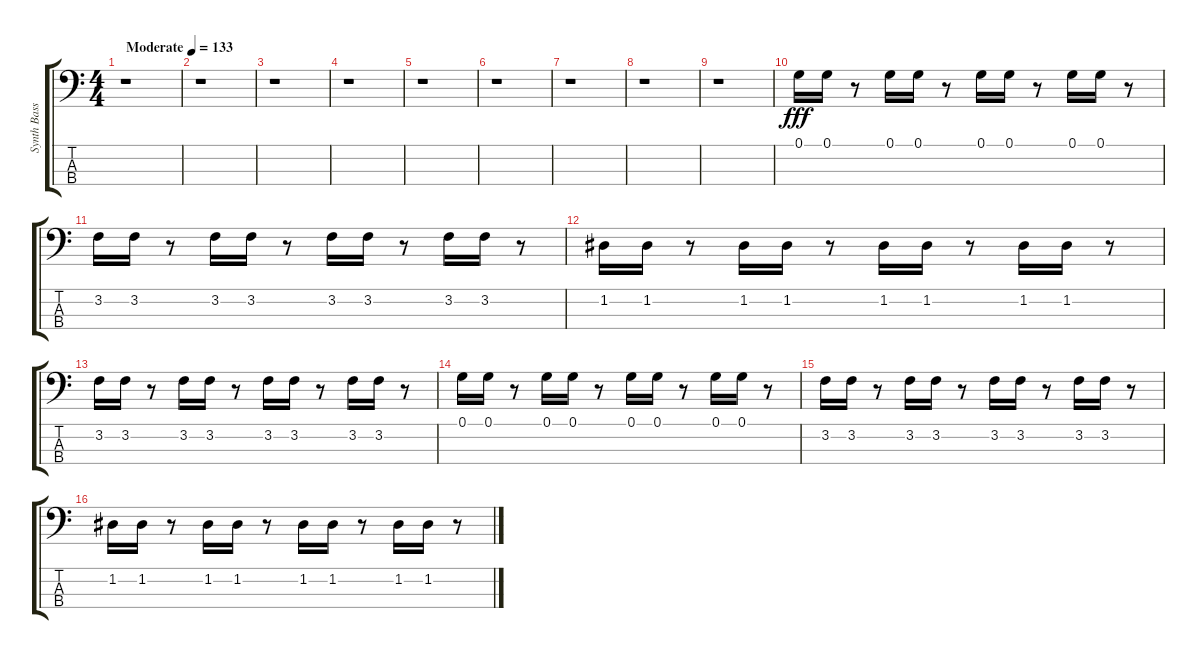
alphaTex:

\track ("Synth Bass 2" "Synth Bass") {instrument synthbass2}
\staff {score tabs}
\tuning (G2 D2 A1 E1) {hide}
\ts (4 4)
\tempo (133 "Moderate")
\clef f4
\ks c
r.1{dy fff instrument synthbass2} |
r.1 |
r.1 |
r.1 |
r.1 |
r.1 |
r.1 |
r.1 |
r.1 |
0.1.16 0.1.16 r.8 0.1.16 0.1.16 r.8 0.1.16 0.1.16 r.8 0.1.16 0.1.16 r.8 |
3.2.16 3.2.16 r.8 3.2.16 3.2.16 r.8 3.2.16 3.2.16 r.8 3.2.16 3.2.16 r.8 |
1.2.16 1.2.16 r.8 1.2.16 1.2.16 r.8 1.2.16 1.2.16 r.8 1.2.16 1.2.16 r.8 |
3.2.16 3.2.16 r.8 3.2.16 3.2.16 r.8 3.2.16 3.2.16 r.8 3.2.16 3.2.16 r.8 |
0.1.16 0.1.16 r.8 0.1.16 0.1.16 r.8 0.1.16 0.1.16 r.8 0.1.16 0.1.16 r.8 |
3.2.16 3.2.16 r.8 3.2.16 3.2.16 r.8 3.2.16 3.2.16 r.8 3.2.16 3.2.16 r.8 |
1.2.16 1.2.16 r.8 1.2.16 1.2.16 r.8 1.2.16 1.2.16 r.8 1.2.16 1.2.16 r.8
